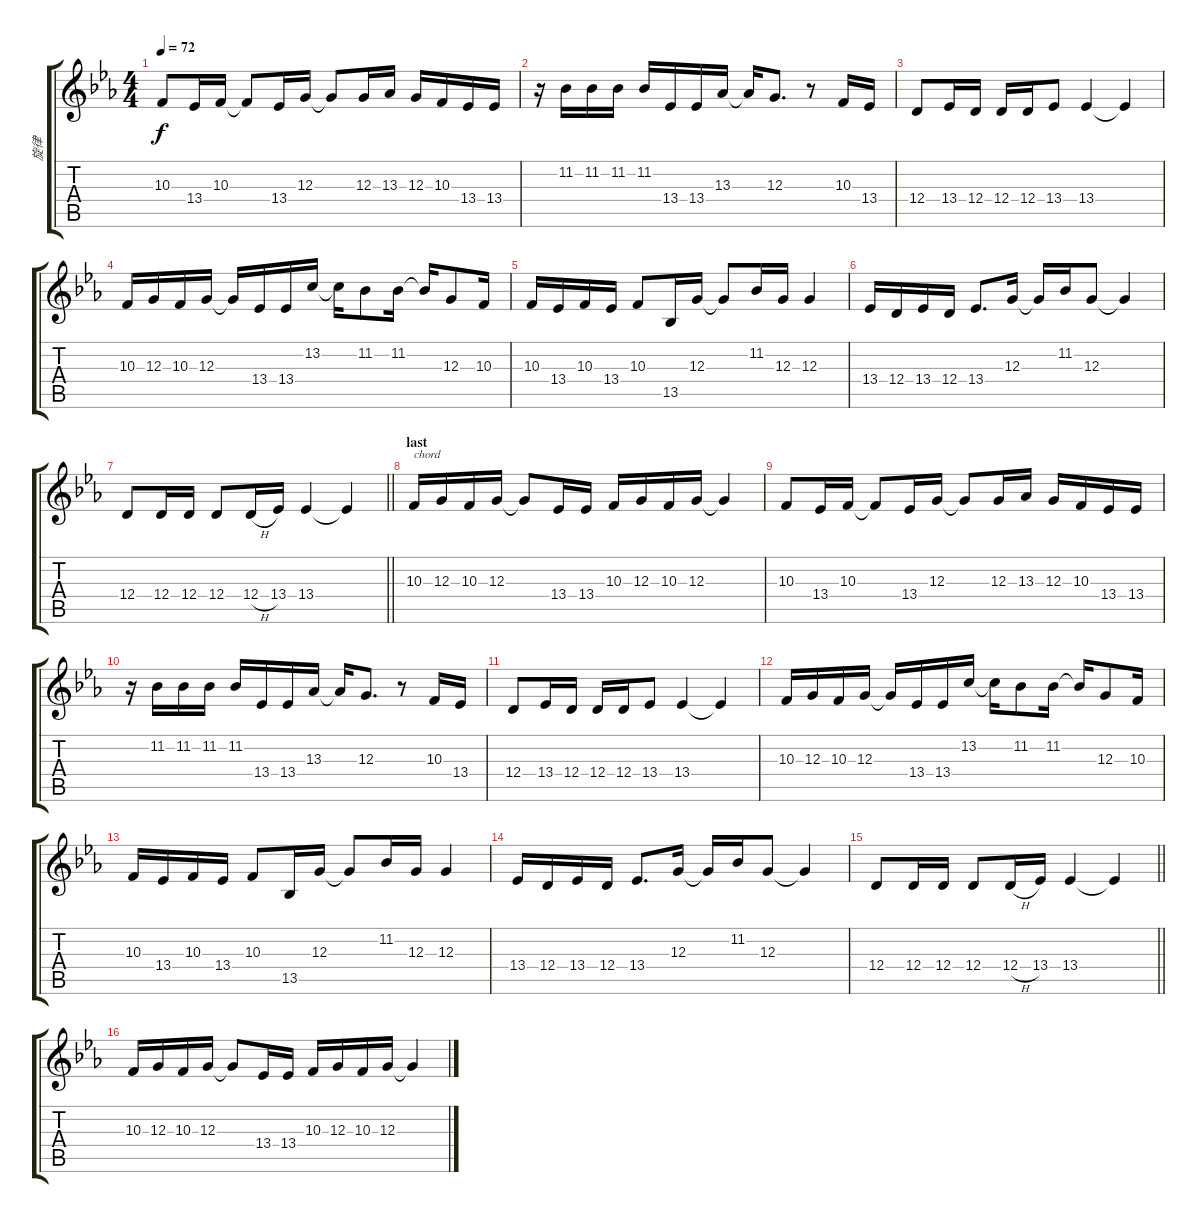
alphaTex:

\track ("旋律" "旋律") {instrument voiceoohs}
\staff {score tabs}
\tuning (E4 B3 G3 D3 A2 E2) {hide}
\ts (4 4)
\tempo 72
\clef g2
\ks eb
10.3.8{dy f} 13.4.16 10.3.16 10.3{t}.8 13.4.16 12.3.16 12.3{t}.8 12.3.16 13.3.16 12.3.16 10.3.16 13.4.16 13.4.16 |
r.16 11.2.16 11.2.16 11.2.16 11.2.16 13.4.16 13.4.16 13.3.16 13.3{t}.16 12.3.8{d} r.8 10.3.16 13.4.16 |
12.4.8 13.4.16 12.4.16 12.4.16 12.4.16 13.4.8 13.4.4 13.4{t}.4 |
10.3.16 12.3.16 10.3.16 12.3.16 12.3{t}.16 13.4.16 13.4.16 13.2.16 13.2{t}.16 11.2.8 11.2.16 11.2{t}.16 12.3.8 10.3.16 |
10.3.16 13.4.16 10.3.16 13.4.16 10.3.8 13.5.16 12.3.16 12.3{t}.8 11.2.16 12.3.16 12.3.4 |
13.4.16 12.4.16 13.4.16 12.4.16 13.4.8{d} 12.3.16 12.3{t}.16 11.2.16 12.3.8 12.3{t}.4 |
\barLineRight lightlight
12.4.8 12.4.16 12.4.16 12.4.8 12.4{h}.16 13.4.16 13.4.4 13.4{t}.4 |
\section ("" "last")
10.3.16{txt "chord"} 12.3.16 10.3.16 12.3.16 12.3{t}.8 13.4.16 13.4.16 10.3.16 12.3.16 10.3.16 12.3.16 12.3{t}.4 |
10.3.8 13.4.16 10.3.16 10.3{t}.8 13.4.16 12.3.16 12.3{t}.8 12.3.16 13.3.16 12.3.16 10.3.16 13.4.16 13.4.16 |
r.16 11.2.16 11.2.16 11.2.16 11.2.16 13.4.16 13.4.16 13.3.16 13.3{t}.16 12.3.8{d} r.8 10.3.16 13.4.16 |
12.4.8 13.4.16 12.4.16 12.4.16 12.4.16 13.4.8 13.4.4 13.4{t}.4 |
10.3.16 12.3.16 10.3.16 12.3.16 12.3{t}.16 13.4.16 13.4.16 13.2.16 13.2{t}.16 11.2.8 11.2.16 11.2{t}.16 12.3.8 10.3.16 |
10.3.16 13.4.16 10.3.16 13.4.16 10.3.8 13.5.16 12.3.16 12.3{t}.8 11.2.16 12.3.16 12.3.4 |
13.4.16 12.4.16 13.4.16 12.4.16 13.4.8{d} 12.3.16 12.3{t}.16 11.2.16 12.3.8 12.3{t}.4 |
\barLineRight lightlight
12.4.8 12.4.16 12.4.16 12.4.8 12.4{h}.16 13.4.16 13.4.4 13.4{t}.4 |
\section ("" "")
10.3.16 12.3.16 10.3.16 12.3.16 12.3{t}.8 13.4.16 13.4.16 10.3.16 12.3.16 10.3.16 12.3.16 12.3{t}.4
